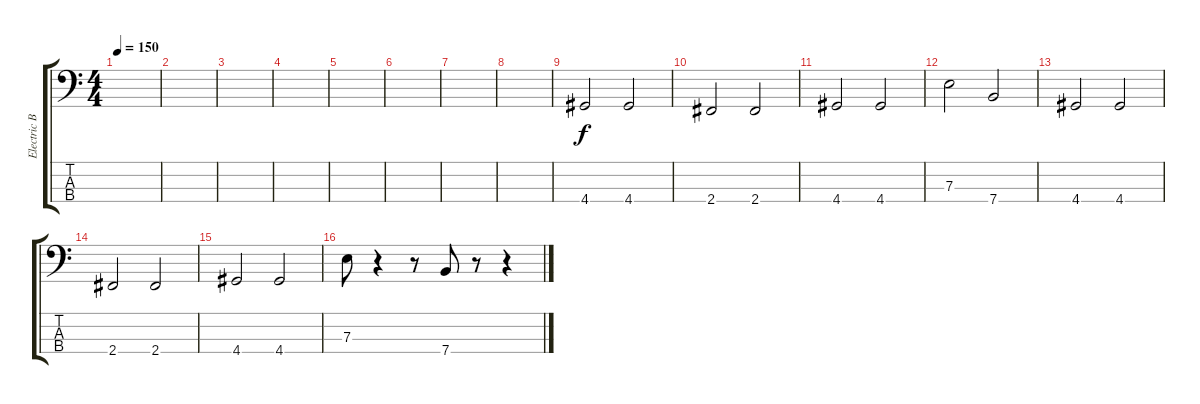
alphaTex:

\track ("Electric Bass" "Electric B") {instrument electricbassfinger}
\staff {score tabs}
\tuning (G2 D2 A1 E1) {hide}
\ts (4 4)
\tempo 150
\clef f4
\ks c
|
|
|
|
|
|
|
|
4.4.2 4.4.2 |
2.4.2 2.4.2 |
4.4.2 4.4.2 |
7.3.2 7.4.2 |
4.4.2 4.4.2 |
2.4.2 2.4.2 |
4.4.2 4.4.2 |
7.3.8 r.4 r.8 7.4.8 r.8 r.4
